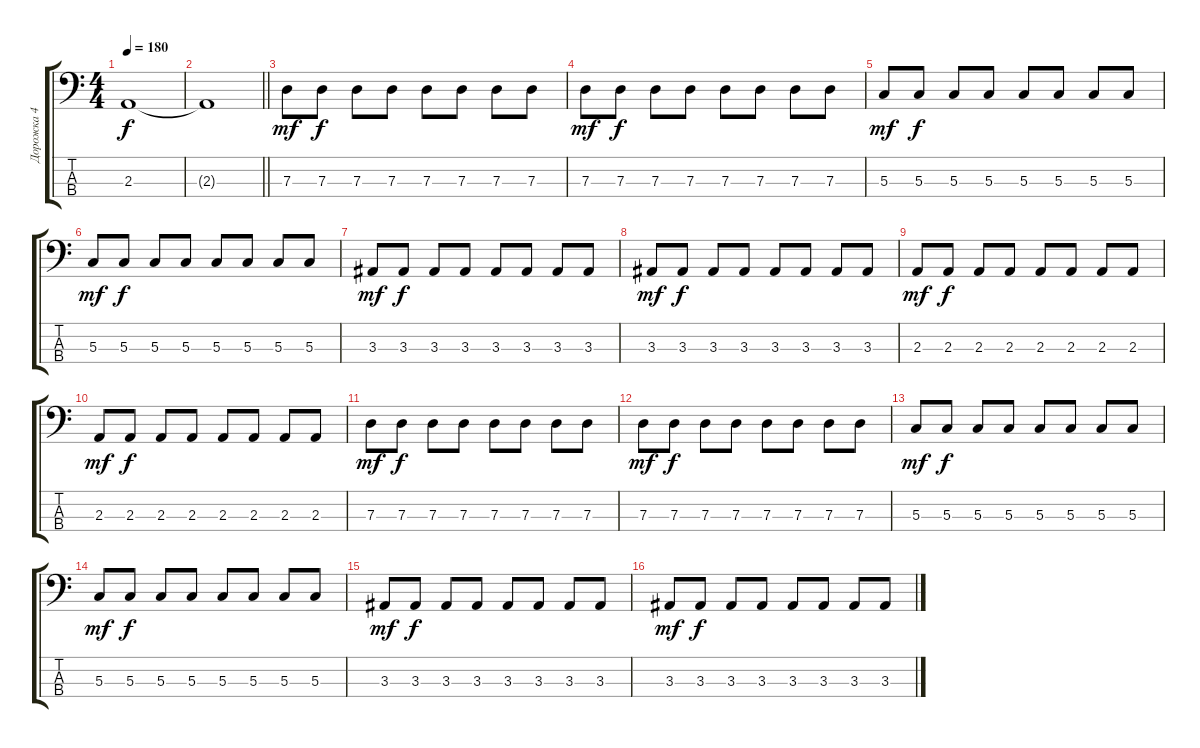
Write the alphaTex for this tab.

\track ("Дорожка 4" "Дорожка 4") {instrument electricbasspick}
\staff {score tabs}
\tuning (F2 C2 G1 C1) {hide}
\ts (4 4)
\tempo 180
\clef f4
\ks c
2.3.1{dy f} |
\barLineRight lightlight
2.3{t}.1 |
\section ("" "")
7.3.8{dy mf} 7.3.8{dy f} 7.3.8 7.3.8 7.3.8 7.3.8 7.3.8 7.3.8 |
7.3.8{dy mf} 7.3.8{dy f} 7.3.8 7.3.8 7.3.8 7.3.8 7.3.8 7.3.8 |
5.3.8{dy mf} 5.3.8{dy f} 5.3.8 5.3.8 5.3.8 5.3.8 5.3.8 5.3.8 |
5.3.8{dy mf} 5.3.8{dy f} 5.3.8 5.3.8 5.3.8 5.3.8 5.3.8 5.3.8 |
3.3.8{dy mf} 3.3.8{dy f} 3.3.8 3.3.8 3.3.8 3.3.8 3.3.8 3.3.8 |
3.3.8{dy mf} 3.3.8{dy f} 3.3.8 3.3.8 3.3.8 3.3.8 3.3.8 3.3.8 |
2.3.8{dy mf} 2.3.8{dy f} 2.3.8 2.3.8 2.3.8 2.3.8 2.3.8 2.3.8 |
2.3.8{dy mf} 2.3.8{dy f} 2.3.8 2.3.8 2.3.8 2.3.8 2.3.8 2.3.8 |
7.3.8{dy mf} 7.3.8{dy f} 7.3.8 7.3.8 7.3.8 7.3.8 7.3.8 7.3.8 |
7.3.8{dy mf} 7.3.8{dy f} 7.3.8 7.3.8 7.3.8 7.3.8 7.3.8 7.3.8 |
5.3.8{dy mf} 5.3.8{dy f} 5.3.8 5.3.8 5.3.8 5.3.8 5.3.8 5.3.8 |
5.3.8{dy mf} 5.3.8{dy f} 5.3.8 5.3.8 5.3.8 5.3.8 5.3.8 5.3.8 |
3.3.8{dy mf} 3.3.8{dy f} 3.3.8 3.3.8 3.3.8 3.3.8 3.3.8 3.3.8 |
3.3.8{dy mf} 3.3.8{dy f} 3.3.8 3.3.8 3.3.8 3.3.8 3.3.8 3.3.8
